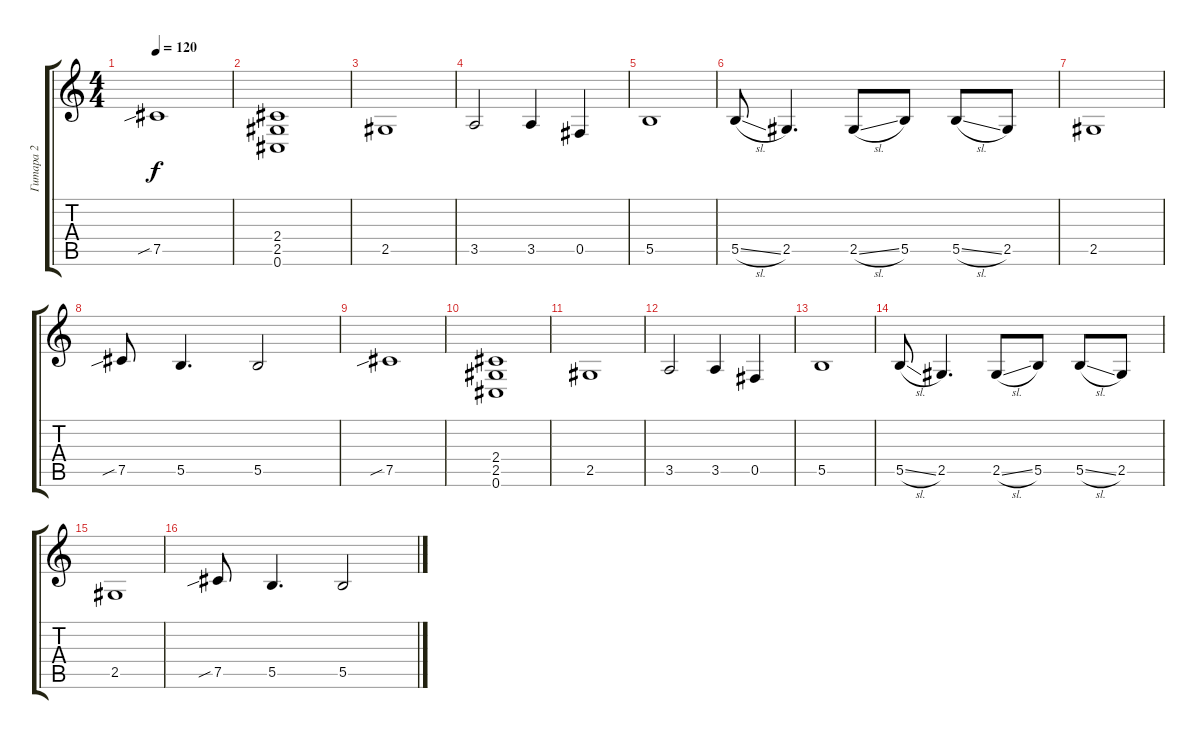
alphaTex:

\track ("Гитара 2" "Гитара 2") {instrument distortionguitar}
\staff {score tabs}
\tuning (Db4 Ab3 E3 B2 Gb2 Db2) {hide}
\ts (4 4)
\tempo 120
\clef g2
\ks c
7.5{sib}.1{dy f} |
(2.4 2.5 0.6).1 |
2.5.1 |
3.5.2 3.5.4 0.5.4 |
5.5.1 |
5.5{sl}.8 2.5.4{d} 2.5{sl}.8 5.5.8 5.5{sl}.8 2.5.8 |
2.5.1 |
7.5{sib}.8 5.5.4{d} 5.5.2 |
7.5{sib}.1 |
(2.4 2.5 0.6).1 |
2.5.1 |
3.5.2 3.5.4 0.5.4 |
5.5.1 |
5.5{sl}.8 2.5.4{d} 2.5{sl}.8 5.5.8 5.5{sl}.8 2.5.8 |
2.5.1 |
7.5{sib}.8 5.5.4{d} 5.5.2
